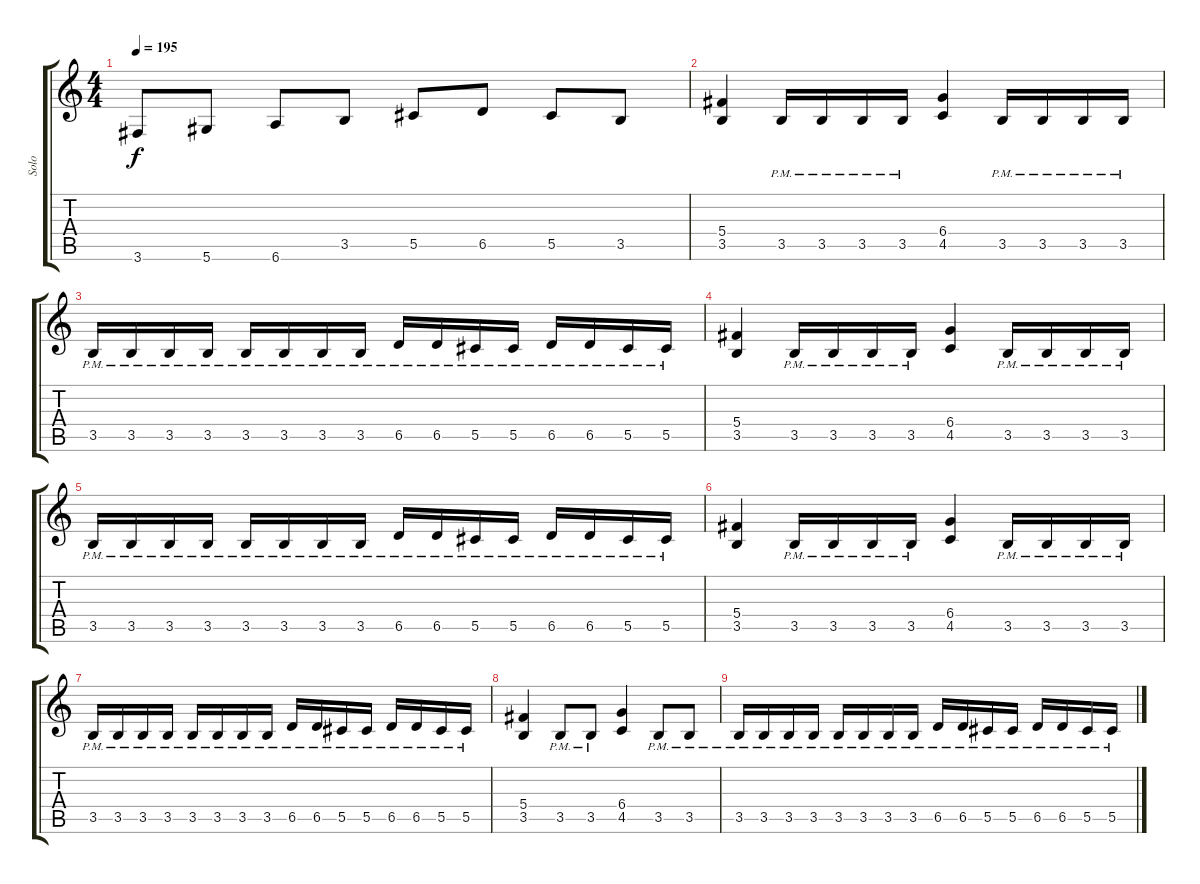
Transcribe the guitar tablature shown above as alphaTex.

\track ("Solo" "Solo") {instrument distortionguitar}
\staff {score tabs}
\tuning (Eb4 Bb3 Gb3 Db3 Ab2 Eb2) {hide}
\ts (4 4)
\tempo 195
\clef g2
\ks c
3.6.8{dy f} 5.6.8 6.6.8 3.5.8 5.5.8 6.5.8 5.5.8 3.5.8 |
(5.4 3.5).4 3.5{pm}.16 3.5{pm}.16 3.5{pm}.16 3.5{pm}.16 (6.4 4.5).4 3.5{pm}.16 3.5{pm}.16 3.5{pm}.16 3.5{pm}.16 |
3.5{pm}.16 3.5{pm}.16 3.5{pm}.16 3.5{pm}.16 3.5{pm}.16 3.5{pm}.16 3.5{pm}.16 3.5{pm}.16 6.5{pm}.16 6.5{pm}.16 5.5{pm}.16 5.5{pm}.16 6.5{pm}.16 6.5{pm}.16 5.5{pm}.16 5.5{pm}.16 |
(5.4 3.5).4 3.5{pm}.16 3.5{pm}.16 3.5{pm}.16 3.5{pm}.16 (6.4 4.5).4 3.5{pm}.16 3.5{pm}.16 3.5{pm}.16 3.5{pm}.16 |
3.5{pm}.16 3.5{pm}.16 3.5{pm}.16 3.5{pm}.16 3.5{pm}.16 3.5{pm}.16 3.5{pm}.16 3.5{pm}.16 6.5{pm}.16 6.5{pm}.16 5.5{pm}.16 5.5{pm}.16 6.5{pm}.16 6.5{pm}.16 5.5{pm}.16 5.5{pm}.16 |
(5.4 3.5).4 3.5{pm}.16 3.5{pm}.16 3.5{pm}.16 3.5{pm}.16 (6.4 4.5).4 3.5{pm}.16 3.5{pm}.16 3.5{pm}.16 3.5{pm}.16 |
3.5{pm}.16 3.5{pm}.16 3.5{pm}.16 3.5{pm}.16 3.5{pm}.16 3.5{pm}.16 3.5{pm}.16 3.5{pm}.16 6.5{pm}.16 6.5{pm}.16 5.5{pm}.16 5.5{pm}.16 6.5{pm}.16 6.5{pm}.16 5.5{pm}.16 5.5{pm}.16 |
(5.4 3.5).4 3.5{pm}.8 3.5{pm}.8 (6.4 4.5).4 3.5{pm}.8 3.5{pm}.8 |
3.5{pm}.16 3.5{pm}.16 3.5{pm}.16 3.5{pm}.16 3.5{pm}.16 3.5{pm}.16 3.5{pm}.16 3.5{pm}.16 6.5{pm}.16 6.5{pm}.16 5.5{pm}.16 5.5{pm}.16 6.5{pm}.16 6.5{pm}.16 5.5{pm}.16 5.5{pm}.16
